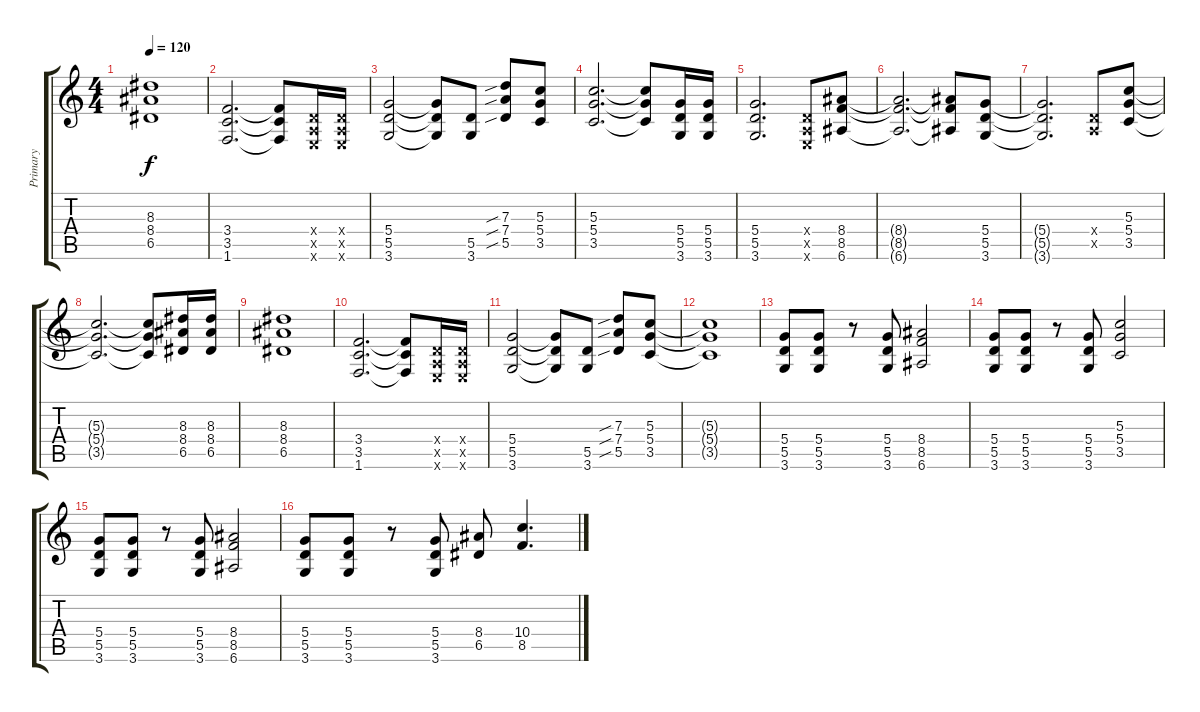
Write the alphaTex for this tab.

\track ("Primary" "Primary") {instrument distortionguitar}
\staff {score tabs}
\tuning (E4 B3 G3 D3 A2 E2) {hide}
\ts (4 4)
\tempo 120
\clef g2
\ks c
(8.3 8.4 6.5).1{dy f} |
(3.4 3.5 1.6).2{d} (3.4{t} 3.5{t} 1.6{t}).8 (0.4{x} 0.5{x} 0.6{x}).16 (0.4{x} 0.5{x} 0.6{x}).16 |
(5.4 5.5 3.6).2 (5.4{t} 5.5{t} 3.6{t}).8 (5.5 3.6).8 (7.3{sib} 7.4{sib} 5.5{sib}).8 (5.3 5.4 3.5).8 |
(5.3 5.4 3.5).2{d} (5.3{t} 5.4{t} 3.5{t}).8 (5.4 5.5 3.6).16 (5.4 5.5 3.6).16 |
(5.4 5.5 3.6).2{d} (0.4{x} 0.5{x} 0.6{x}).8 (8.4 8.5 6.6).8 |
(8.4{t} 8.5{t} 6.6{t}).2{d} (8.4{t} 8.5{t} 6.6{t}).8 (5.4 5.5 3.6).8 |
(5.4{t} 5.5{t} 3.6{t}).2{d} (0.4{x} 0.5{x}).8 (5.3 5.4 3.5).8 |
(5.3{t} 5.4{t} 3.5{t}).2{d} (5.3{t} 5.4{t} 3.5{t}).8 (8.3 8.4 6.5).16 (8.3 8.4 6.5).16 |
(8.3 8.4 6.5).1 |
(3.4 3.5 1.6).2{d} (3.4{t} 3.5{t} 1.6{t}).8 (0.4{x} 0.5{x} 0.6{x}).16 (0.4{x} 0.5{x} 0.6{x}).16 |
(5.4 5.5 3.6).2 (5.4{t} 5.5{t} 3.6{t}).8 (5.5 3.6).8 (7.3{sib} 7.4{sib} 5.5{sib}).8 (5.3 5.4 3.5).8 |
(5.3{t} 5.4{t} 3.5{t}).1 |
(5.4 5.5 3.6).8 (5.4 5.5 3.6).8 r.8 (5.4 5.5 3.6).8 (8.4 8.5 6.6).2 |
(5.4 5.5 3.6).8 (5.4 5.5 3.6).8 r.8 (5.4 5.5 3.6).8 (5.3 5.4 3.5).2 |
(5.4 5.5 3.6).8 (5.4 5.5 3.6).8 r.8 (5.4 5.5 3.6).8 (8.4 8.5 6.6).2 |
(5.4 5.5 3.6).8 (5.4 5.5 3.6).8 r.8 (5.4 5.5 3.6).8 (8.4 6.5).8 (10.4 8.5).4{d}
